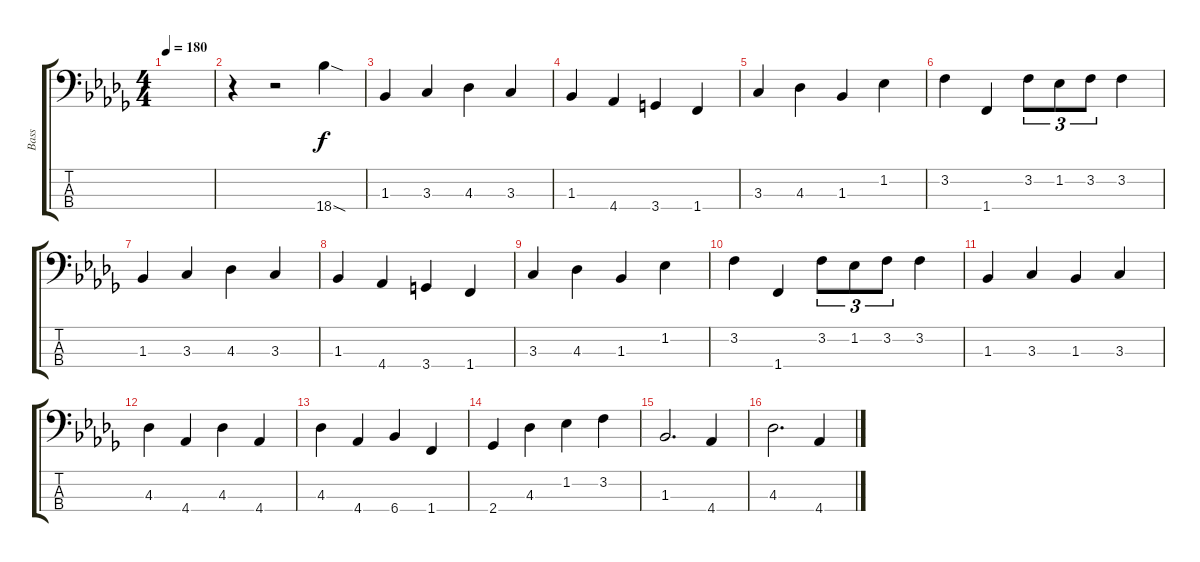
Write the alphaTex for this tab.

\track ("Bass" "Bass") {instrument electricbassfinger}
\staff {score tabs}
\tuning (G2 D2 A1 E1) {hide}
\ts (4 4)
\tempo 180
\clef f4
\ks db
|
r.4 r.2 18.4{sod}.4 |
1.3.4 3.3.4 4.3.4 3.3.4 |
1.3.4 4.4.4 3.4.4 1.4.4 |
3.3.4 4.3.4 1.3.4 1.2.4 |
3.2.4 1.4.4 3.2.8{tu (3 2)} 1.2.8{tu (3 2)} 3.2.8{tu (3 2)} 3.2.4 |
1.3.4 3.3.4 4.3.4 3.3.4 |
1.3.4 4.4.4 3.4.4 1.4.4 |
3.3.4 4.3.4 1.3.4 1.2.4 |
3.2.4 1.4.4 3.2.8{tu (3 2)} 1.2.8{tu (3 2)} 3.2.8{tu (3 2)} 3.2.4 |
1.3.4 3.3.4 1.3.4 3.3.4 |
4.3.4 4.4.4 4.3.4 4.4.4 |
4.3.4 4.4.4 6.4.4 1.4.4 |
2.4.4 4.3.4 1.2.4 3.2.4 |
1.3.2{d} 4.4.4 |
4.3.2{d} 4.4.4
